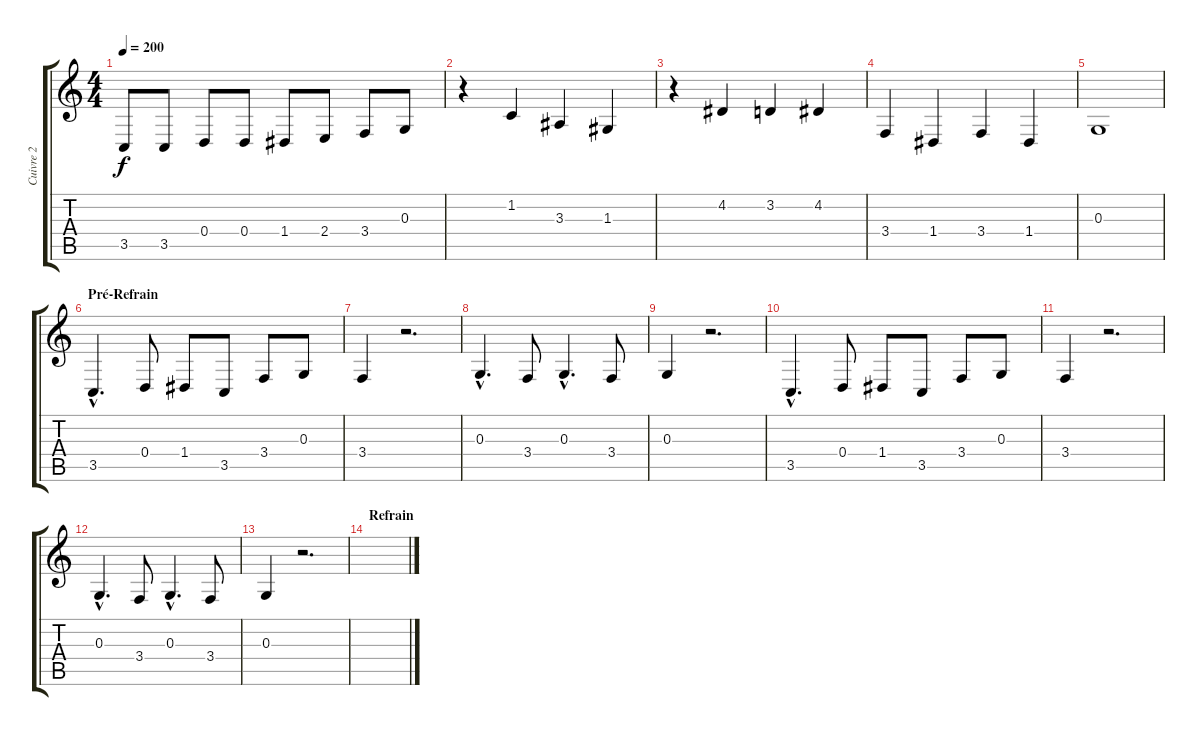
\track ("Cuivre 2" "Cuivre 2") {instrument tuba}
\staff {score tabs}
\tuning (E4 B3 G3 D3 A2 E2) {hide}
\ts (4 4)
\tempo 200
\clef g2
\ks c
3.5.8{dy f} 3.5.8 0.4.8 0.4.8 1.4.8 2.4.8 3.4.8 0.3.8 |
r.4 1.2.4 3.3.4 1.3.4 |
r.4 4.2.4 3.2.4 4.2.4 |
3.4.4 1.4.4 3.4.4 1.4.4 |
0.3.1 |
\section ("" "Pré-Refrain")
3.5{hac}.4{d} 0.4.8 1.4.8 3.5.8 3.4.8 0.3.8 |
3.4.4 r.2{d} |
0.3{hac}.4{d} 3.4.8 0.3{hac}.4{d} 3.4.8 |
0.3.4 r.2{d} |
3.5{hac}.4{d} 0.4.8 1.4.8 3.5.8 3.4.8 0.3.8 |
3.4.4 r.2{d} |
0.3{hac}.4{d} 3.4.8 0.3{hac}.4{d} 3.4.8 |
0.3.4 r.2{d} |
\section ("" "Refrain")
